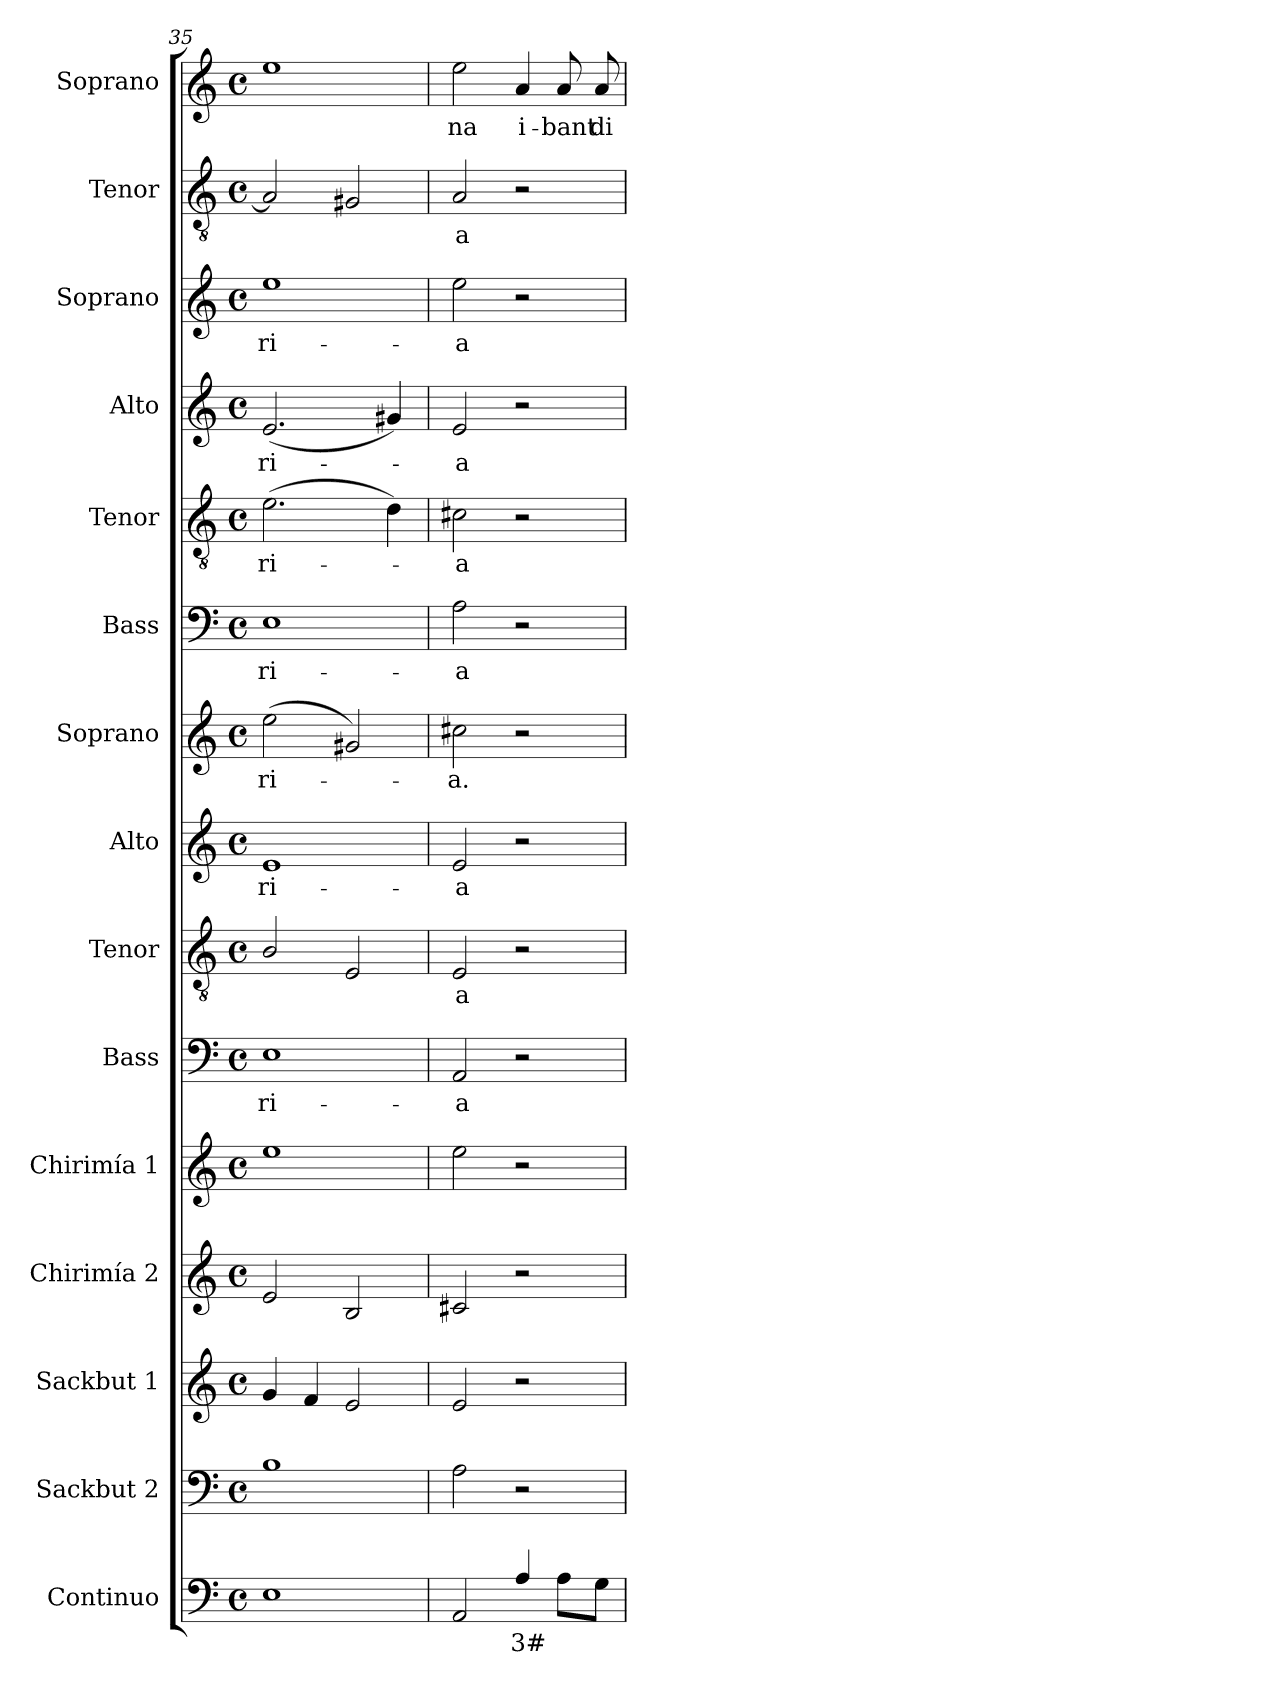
**kern	**text	**kern	**kern	**kern	**kern	**kern	**text	**kern	**text	**kern	**text	**kern	**text	**kern	**text	**kern	**text	**kern	**text	**kern	**text	**kern	**text	**kern	**text
*part15	*part15	*part14	*part13	*part12	*part11	*part10	*part10	*part9	*part9	*part8	*part8	*part7	*part7	*part6	*part6	*part5	*part5	*part4	*part4	*part3	*part3	*part2	*part2	*part1	*part1
*staff15	*staff15	*staff14	*staff13	*staff12	*staff11	*staff10	*staff10	*staff9	*staff9	*staff8	*staff8	*staff7	*staff7	*staff6	*staff6	*staff5	*staff5	*staff4	*staff4	*staff3	*staff3	*staff2	*staff2	*staff1	*staff1
*I"Continuo	*	*I"Sackbut 2	*I"Sackbut 1	*I"Chirimía 2	*I"Chirimía 1	*I"Bass	*	*I"Tenor	*	*I"Alto	*	*I"Soprano	*	*I"Bass	*	*I"Tenor	*	*I"Alto	*	*I"Soprano	*	*I"Tenor	*	*I"Soprano	*
*I'Cont.	*	*I'Scbt. 2	*I'Scbt. 1.	*I'Ch2.	*I'Ch1.	*I'B.	*	*I'T.	*	*I'A.	*	*I'S.	*	*I'B.	*	*I'T.	*	*I'A.	*	*I'S.	*	*I'T.	*	*I'S.	*
*clefF4	*	*clefF4	*clefG2	*clefG2	*clefG2	*clefF4	*	*clefGv2	*	*clefG2	*	*clefG2	*	*clefF4	*	*clefGv2	*	*clefG2	*	*clefG2	*	*clefGv2	*	*clefG2	*
*	*	*	*	*	*	*	*	*ITrd7c12	*	*	*	*	*	*	*	*ITrd7c12	*	*	*	*	*	*ITrd7c12	*	*	*
*k[]	*	*k[]	*k[]	*k[]	*k[]	*k[]	*	*k[]	*	*k[]	*	*k[]	*	*k[]	*	*k[]	*	*k[]	*	*k[]	*	*k[]	*	*k[]	*
*C:	*	*C:	*C:	*C:	*C:	*C:	*	*C:	*	*C:	*	*C:	*	*C:	*	*C:	*	*C:	*	*C:	*	*C:	*	*C:	*
*M4/4	*	*M4/4	*M4/4	*M4/4	*M4/4	*M4/4	*	*M4/4	*	*M4/4	*	*M4/4	*	*M4/4	*	*M4/4	*	*M4/4	*	*M4/4	*	*M4/4	*	*M4/4	*
*met(c)	*	*met(c)	*met(c)	*met(c)	*met(c)	*met(c)	*	*met(c)	*	*met(c)	*	*met(c)	*	*met(c)	*	*met(c)	*	*met(c)	*	*met(c)	*	*met(c)	*	*met(c)	*
=35	=35	=35	=35	=35	=35	=35	=35	=35	=35	=35	=35	=35	=35	=35	=35	=35	=35	=35	=35	=35	=35	=35	=35	=35	=35
!	!	!	!	!	!	!	!LO:LY:b:color=#000000	!	!	!	!	!	!	!	!	!	!	!	!	!	!	!	!	!	!
!	!	!	!	!	!	!	!	!	!	!	!LO:LY:b:color=#000000	!	!	!	!	!	!	!	!	!	!	!	!	!	!
!	!	!	!	!	!	!	!	!	!	!	!	!	!LO:LY:b:color=#000000	!	!	!	!	!	!	!	!	!	!	!	!
!	!	!	!	!	!	!	!	!	!	!	!	!	!	!	!LO:LY:b:color=#000000	!	!	!	!	!	!	!	!	!	!
!	!	!	!	!	!	!	!	!	!	!	!	!	!	!	!	!	!LO:LY:b:color=#000000	!	!	!	!	!	!	!	!
!	!	!	!	!	!	!	!	!	!	!	!	!	!	!	!	!	!	!	!LO:LY:b:color=#000000	!	!	!	!	!	!
!	!	!	!	!	!	!	!	!	!	!	!	!	!	!	!	!	!	!	!	!	!LO:LY:b:color=#000000	!	!	!	!
1Ei	.	1Bi	4gi/	2ei/	1eei	1Ei	-ri-	2BBi/	.	1ei	-ri-	(2eei\	-ri-	1Ei	-ri-	(2.Ei\	-ri-	(2.ei/	-ri-	1eei	-ri-	2AAi/]	.	1eei	.
.	.	.	4fi/	.	.	.	.	.	.	.	.	.	.	.	.	.	.	.	.	.	.	.	.	.	.
.	.	.	2ei/	2Bi/	.	.	.	2EEi/	.	.	.	2g#Xi/)	.	.	.	.	.	.	.	.	.	2GG#Xi/	.	.	.
.	.	.	.	.	.	.	.	.	.	.	.	.	.	.	.	4Di\)	.	4g#Xi/)	.	.	.	.	.	.	.
=36	=36	=36	=36	=36	=36	=36	=36	=36	=36	=36	=36	=36	=36	=36	=36	=36	=36	=36	=36	=36	=36	=36	=36	=36	=36
!	!	!	!	!	!	!	!LO:LY:b:color=#000000	!	!	!	!	!	!	!	!	!	!	!	!	!	!	!	!	!	!
!	!	!	!	!	!	!	!	!	!LO:LY:b:color=#000000	!	!	!	!	!	!	!	!	!	!	!	!	!	!	!	!
!	!	!	!	!	!	!	!	!	!	!	!LO:LY:b:color=#000000	!	!	!	!	!	!	!	!	!	!	!	!	!	!
!	!	!	!	!	!	!	!	!	!	!	!	!	!LO:LY:b:color=#000000	!	!	!	!	!	!	!	!	!	!	!	!
!	!	!	!	!	!	!	!	!	!	!	!	!	!	!	!LO:LY:b:color=#000000	!	!	!	!	!	!	!	!	!	!
!	!	!	!	!	!	!	!	!	!	!	!	!	!	!	!	!	!LO:LY:b:color=#000000	!	!	!	!	!	!	!	!
!	!	!	!	!	!	!	!	!	!	!	!	!	!	!	!	!	!	!	!LO:LY:b:color=#000000	!	!	!	!	!	!
!	!	!	!	!	!	!	!	!	!	!	!	!	!	!	!	!	!	!	!	!	!LO:LY:b:color=#000000	!	!	!	!
!	!	!	!	!	!	!	!	!	!	!	!	!	!	!	!	!	!	!	!	!	!	!	!LO:LY:b:color=#000000	!	!
!	!	!	!	!	!	!	!	!	!	!	!	!	!	!	!	!	!	!	!	!	!	!	!	!	!LO:LY:b:color=#000000
2AAi/	.	2Ai\	2ei/	2c#Xi/	2eei\	2AAi/	-a	2EEi/	-a	2ei/	-a	2cc#Xi\	-a.	2Ai\	-a	2C#Xi\	-a	2ei/	-a	2eei\	-a	2AAi/	-a	2eei\	-na
!	!LO:LY:b:color=#000000	!	!	!	!	!	!	!	!	!	!	!	!	!	!	!	!	!	!	!	!	!	!	!	!
!	!	!	!	!	!	!	!	!	!	!	!	!	!	!	!	!	!	!	!	!	!	!	!	!	!LO:LY:b:color=#000000
4Ai/	3#	2r	2r	2r	2r	2r	.	2r	.	2r	.	2r	.	2r	.	2r	.	2r	.	2r	.	2r	.	4ai/	i-
!	!	!	!	!	!	!	!	!	!	!	!	!	!	!	!	!	!	!	!	!	!	!	!	!	!LO:LY:b:color=#000000
8Ai\L	.	.	.	.	.	.	.	.	.	.	.	.	.	.	.	.	.	.	.	.	.	.	.	8ai/	-bant
!	!	!	!	!	!	!	!	!	!	!	!	!	!	!	!	!	!	!	!	!	!	!	!	!	!LO:LY:b:color=#000000
8Gi\J	.	.	.	.	.	.	.	.	.	.	.	.	.	.	.	.	.	.	.	.	.	.	.	8ai/	di
=	=	=	=	=	=	=	=	=	=	=	=	=	=	=	=	=	=	=	=	=	=	=	=	=	=
*-	*-	*-	*-	*-	*-	*-	*-	*-	*-	*-	*-	*-	*-	*-	*-	*-	*-	*-	*-	*-	*-	*-	*-	*-	*-
